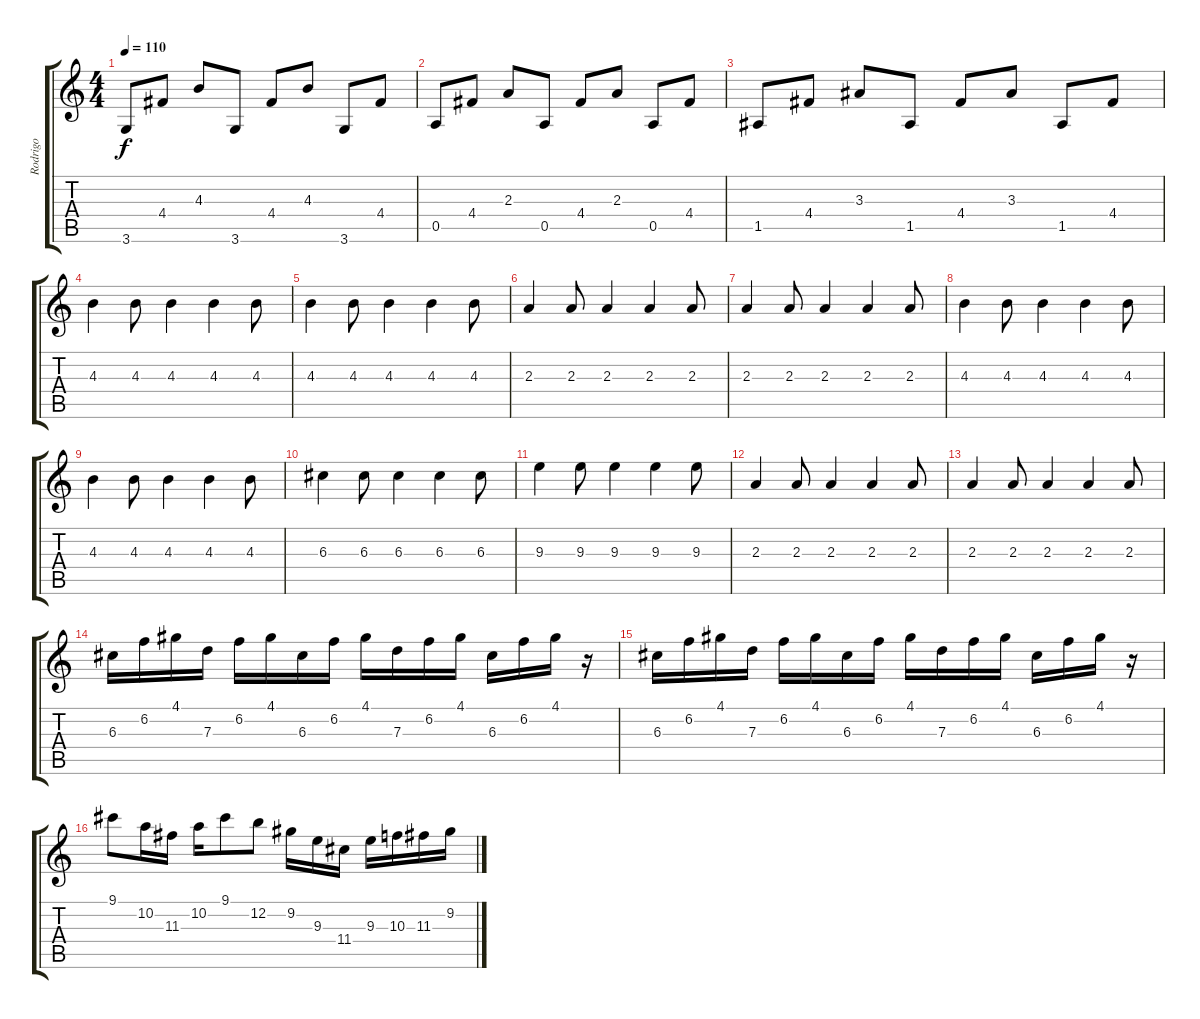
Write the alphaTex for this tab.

\track ("Rodrigo" "Rodrigo") {instrument acousticguitarsteel}
\staff {score tabs}
\tuning (E4 B3 G3 D3 A2 E2) {hide}
\ts (4 4)
\tempo 110
\clef g2
\ks c
3.6.8{dy f} 4.4.8 4.3.8 3.6.8 4.4.8 4.3.8 3.6.8 4.4.8 |
0.5.8 4.4.8 2.3.8 0.5.8 4.4.8 2.3.8 0.5.8 4.4.8 |
1.5.8 4.4.8 3.3.8 1.5.8 4.4.8 3.3.8 1.5.8 4.4.8 |
4.3.4 4.3.8 4.3.4 4.3.4 4.3.8 |
4.3.4 4.3.8 4.3.4 4.3.4 4.3.8 |
2.3.4 2.3.8 2.3.4 2.3.4 2.3.8 |
2.3.4 2.3.8 2.3.4 2.3.4 2.3.8 |
4.3.4 4.3.8 4.3.4 4.3.4 4.3.8 |
4.3.4 4.3.8 4.3.4 4.3.4 4.3.8 |
6.3.4 6.3.8 6.3.4 6.3.4 6.3.8 |
9.3.4 9.3.8 9.3.4 9.3.4 9.3.8 |
2.3.4 2.3.8 2.3.4 2.3.4 2.3.8 |
2.3.4 2.3.8 2.3.4 2.3.4 2.3.8 |
6.3.16 6.2.16 4.1.16 7.3.16 6.2.16 4.1.16 6.3.16 6.2.16 4.1.16 7.3.16 6.2.16 4.1.16 6.3.16 6.2.16 4.1.16 r.16 |
6.3.16 6.2.16 4.1.16 7.3.16 6.2.16 4.1.16 6.3.16 6.2.16 4.1.16 7.3.16 6.2.16 4.1.16 6.3.16 6.2.16 4.1.16 r.16 |
9.1.8 10.2.16 11.3.16 10.2.16 9.1.8 12.2.8 9.2.16 9.3.16 11.4.16 9.3.16 10.3.16 11.3.16 9.2.16
